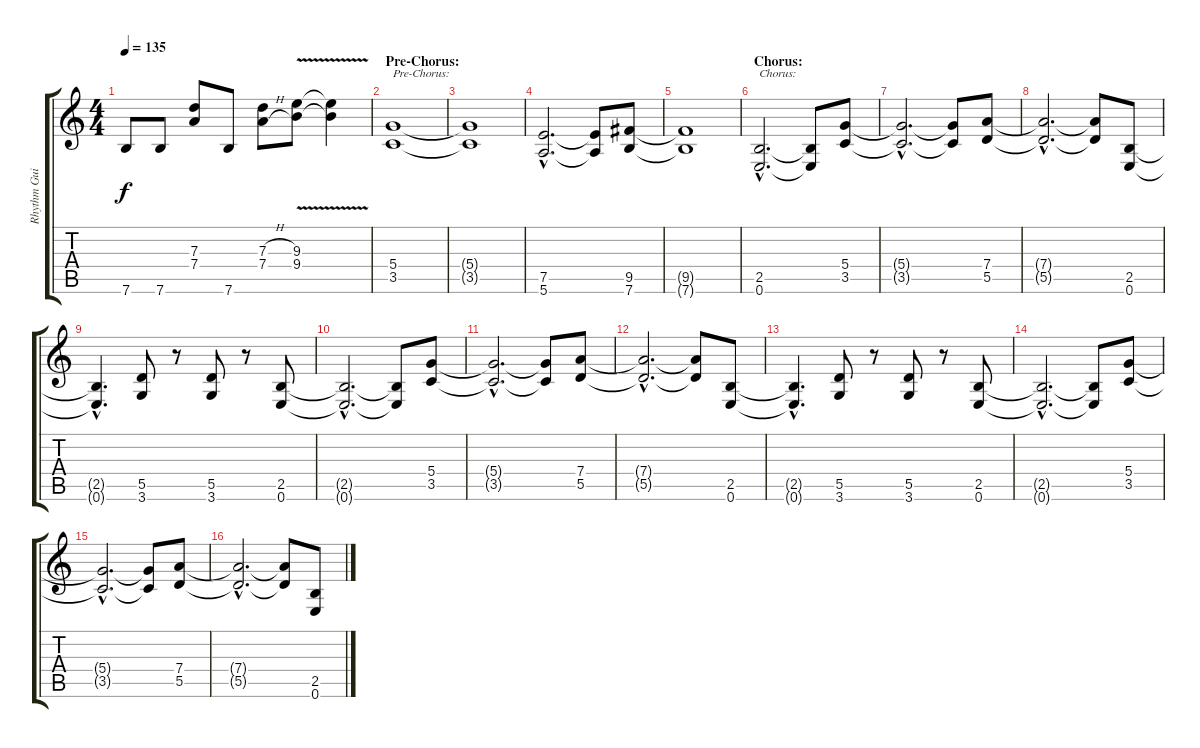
\track ("Rhythm Guitar" "Rhythm Gui") {instrument distortionguitar}
\staff {score tabs}
\tuning (E4 B3 G3 D3 A2 E2) {hide}
\ts (4 4)
\tempo 135
\clef g2
\ks c
7.6{t}.8{dy f} 7.6.8 (7.3 7.4).8 7.6.8 (7.3{h} 7.4{h}).8 (9.3{v} 9.4{v}).8 (9.3{t} 9.4{t}).4 |
\section ("" "Pre-Chorus:")
(5.4 3.5).1{txt "Pre-Chorus:"} |
(5.4{t} 3.5{t}).1 |
(7.5{hac} 5.6{hac}).2{d} (7.5{t} 5.6{t}).8 (9.5 7.6).8 |
(9.5{t} 7.6{t}).1 |
\section ("" "Chorus:")
(2.5{hac} 0.6{hac}).2{d txt "Chorus:"} (2.5{t} 0.6{t}).8 (5.4 3.5).8 |
(5.4{hac t} 3.5{hac t}).2{d} (5.4{t} 3.5{t}).8 (7.4 5.5).8 |
(7.4{hac t} 5.5{hac t}).2{d} (7.4{t} 5.5{t}).8 (2.5 0.6).8 |
(2.5{hac t} 0.6{hac t}).4{d} (5.5 3.6).8 r.8 (5.5 3.6).8 r.8 (2.5 0.6).8 |
(2.5{hac t} 0.6{hac t}).2{d} (2.5{t} 0.6{t}).8 (5.4 3.5).8 |
(5.4{hac t} 3.5{hac t}).2{d} (5.4{t} 3.5{t}).8 (7.4 5.5).8 |
(7.4{hac t} 5.5{hac t}).2{d} (7.4{t} 5.5{t}).8 (2.5 0.6).8 |
(2.5{hac t} 0.6{hac t}).4{d} (5.5 3.6).8 r.8 (5.5 3.6).8 r.8 (2.5 0.6).8 |
(2.5{hac t} 0.6{hac t}).2{d} (2.5{t} 0.6{t}).8 (5.4 3.5).8 |
(5.4{hac t} 3.5{hac t}).2{d} (5.4{t} 3.5{t}).8 (7.4 5.5).8 |
(7.4{hac t} 5.5{hac t}).2{d} (7.4{t} 5.5{t}).8 (2.5 0.6).8
